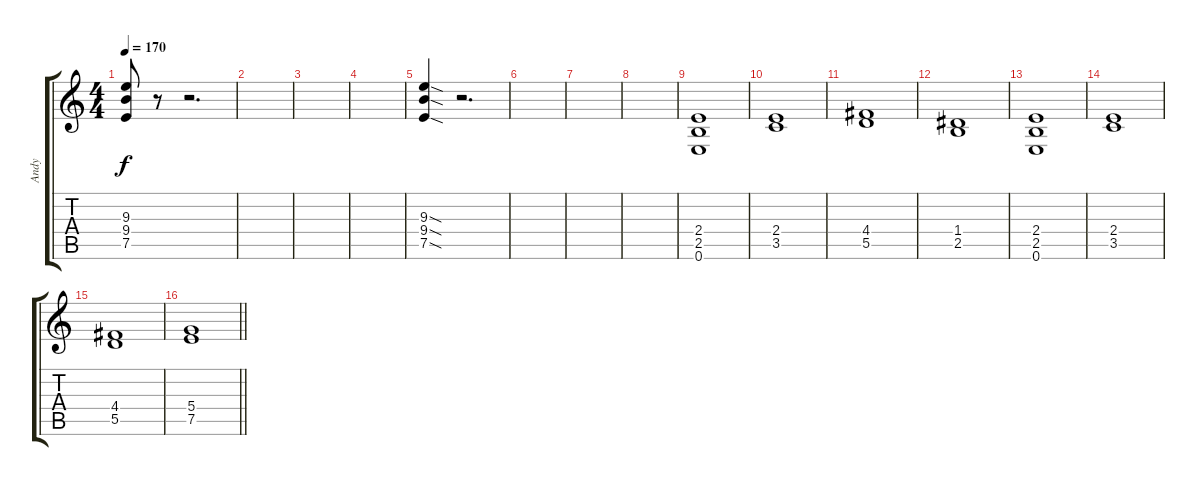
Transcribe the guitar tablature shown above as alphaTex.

\track ("Andy" "Andy") {instrument electricguitarjazz}
\staff {score tabs}
\tuning (E4 B3 G3 D3 A2 E2) {hide}
\ts (4 4)
\tempo 170
\clef g2
\ks c
(9.3 9.4 7.5).8{dy f} r.8 r.2{d} |
|
|
|
(9.3{sod} 9.4{sod} 7.5{sod}).4 r.2{d} |
|
|
|
(2.4 2.5 0.6).1 |
(2.4 3.5).1 |
(4.4 5.5).1 |
(1.4 2.5).1 |
(2.4 2.5 0.6).1 |
(2.4 3.5).1 |
(4.4 5.5).1 |
\barLineRight lightlight
(5.4 7.5).1
